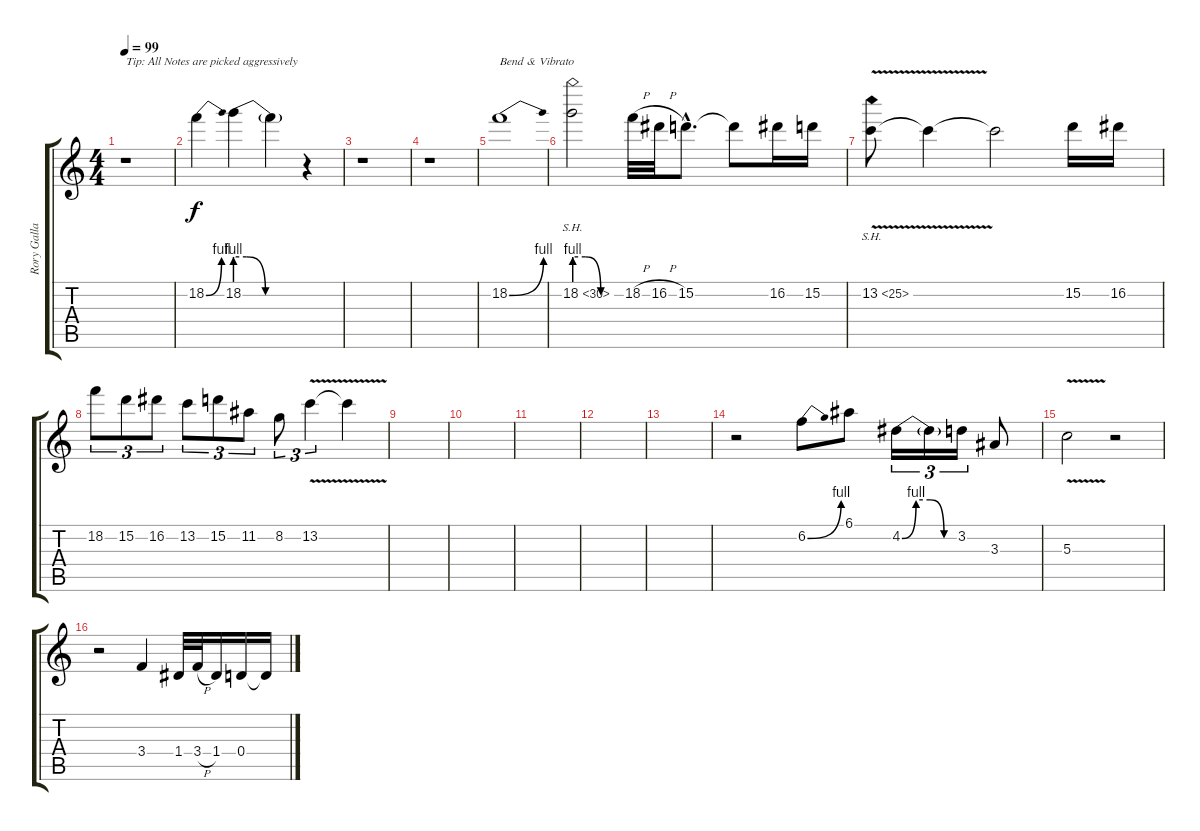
\track ("Rory Gallagher Solo" "Rory Galla") {instrument distortionguitar}
\staff {score tabs}
\tuning (E4 B3 G3 D3 A2 E2) {hide}
\ts (4 4)
\tempo 99
\clef g2
\ks c
r.1{txt "Tip: All Notes are picked aggressively" dy f instrument distortionguitar} |
18.2{be (bend 0 0 60 4)}.4 18.2{be (custom 0 4 10 4 27 0 40 0 60 0)}.4 18.2{t}.4 r.4 |
r.1 |
r.1 |
18.2{be (bend 0 0 60 4)}.1{txt "Bend & Vibrato"} |
18.2{be (custom 0 4 14 4 34 0 40 0 60 0) sh 12}.2 18.2{h}.32 16.2{h}.32 15.2{hac}.8{d} 15.2{t}.8 16.2.16 15.2.16 |
13.2{sh 12 v}.8 13.2{t}.4 13.2{t}.2 15.2.16 16.2.16 |
18.2.8{tu (3 2)} 15.2.8{tu (3 2)} 16.2.8{tu (3 2)} 13.2.8{tu (3 2)} 15.2.8{tu (3 2)} 11.2.8{tu (3 2)} 8.2.8{tu (3 2)} 13.2{v}.4{tu (3 2)} 13.2{t}.4 |
|
|
|
|
|
r.2 6.2{be (bend 0 0 60 4)}.8 6.1.8 4.2{be (custom 0 0 15 4 30 4 45 0 60 0)}.16{tu (3 2)} 4.2{t}.16{tu (3 2)} 3.2.16{tu (3 2)} 3.3.8 |
5.3{v}.2 r.2 |
r.2 3.4.4 1.4.32 3.4{h}.32 1.4.16 0.4.16 0.4{t}.16
